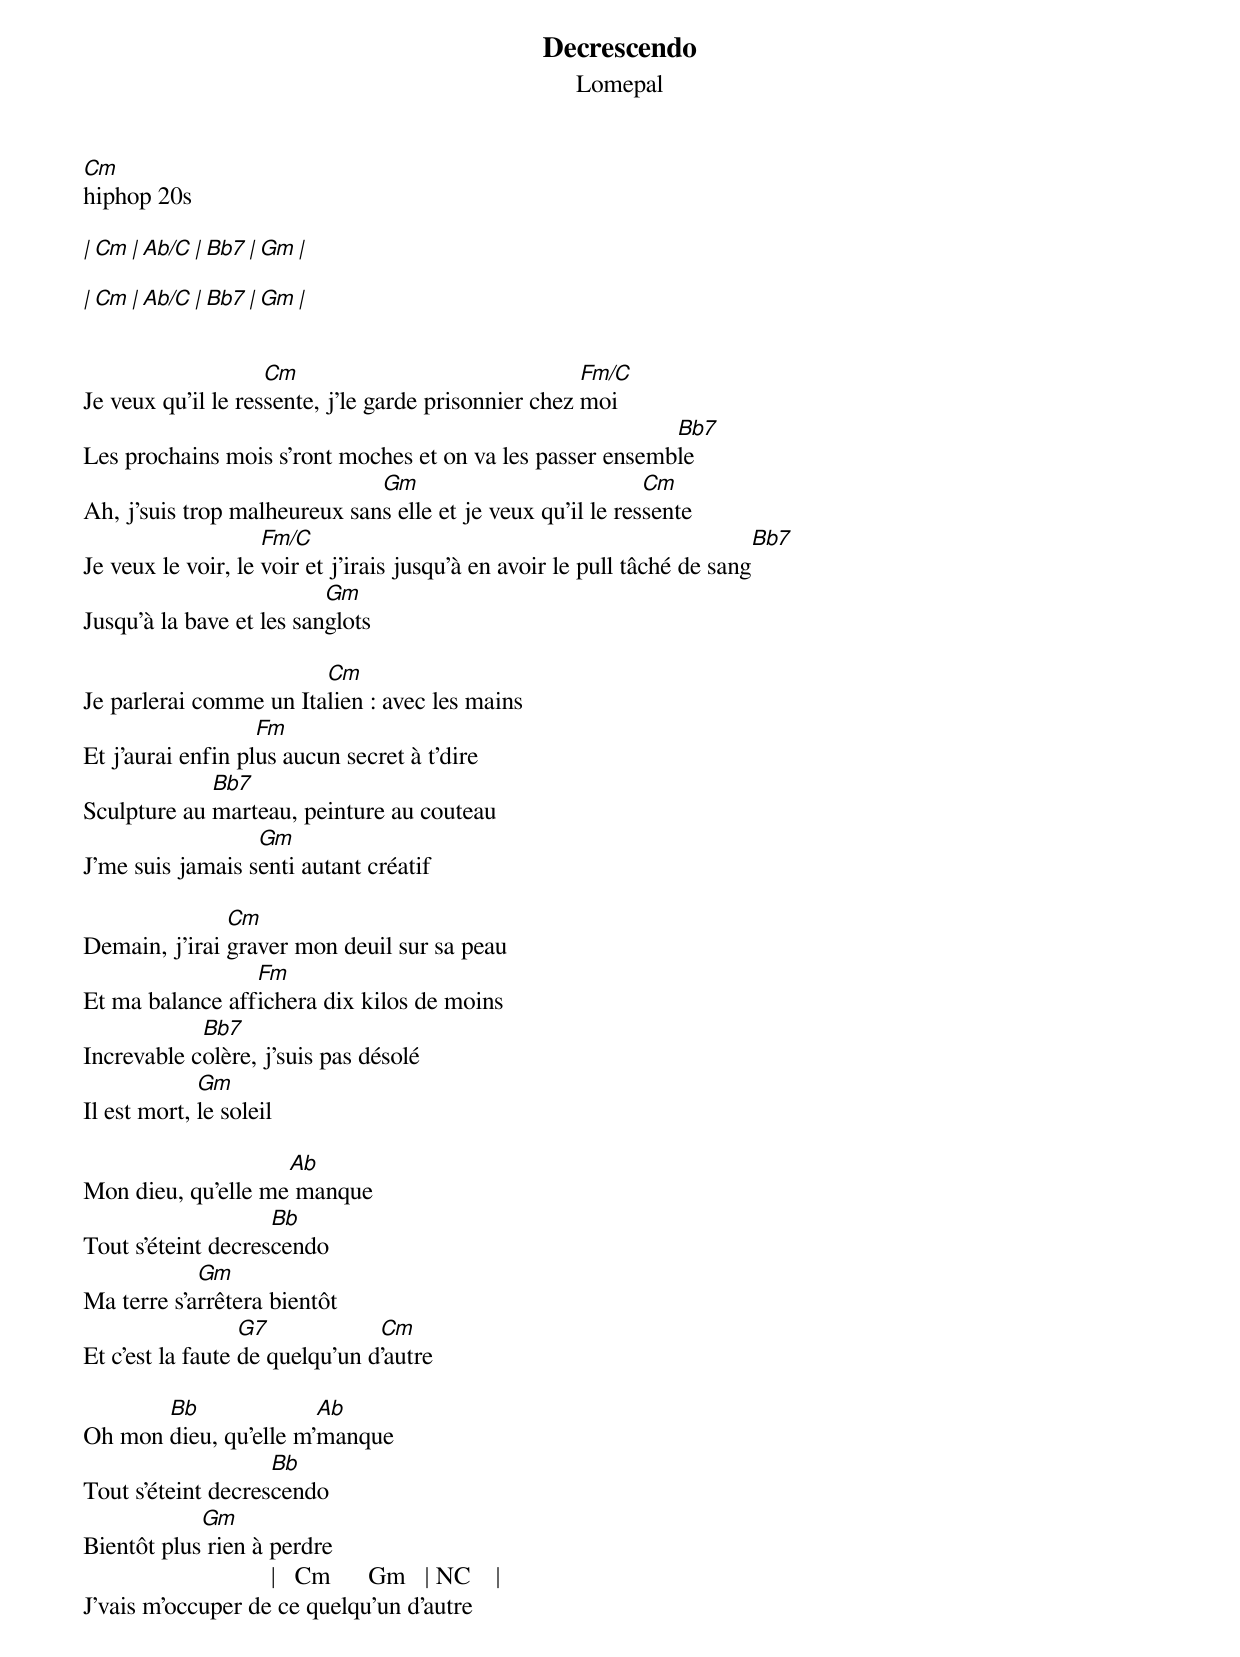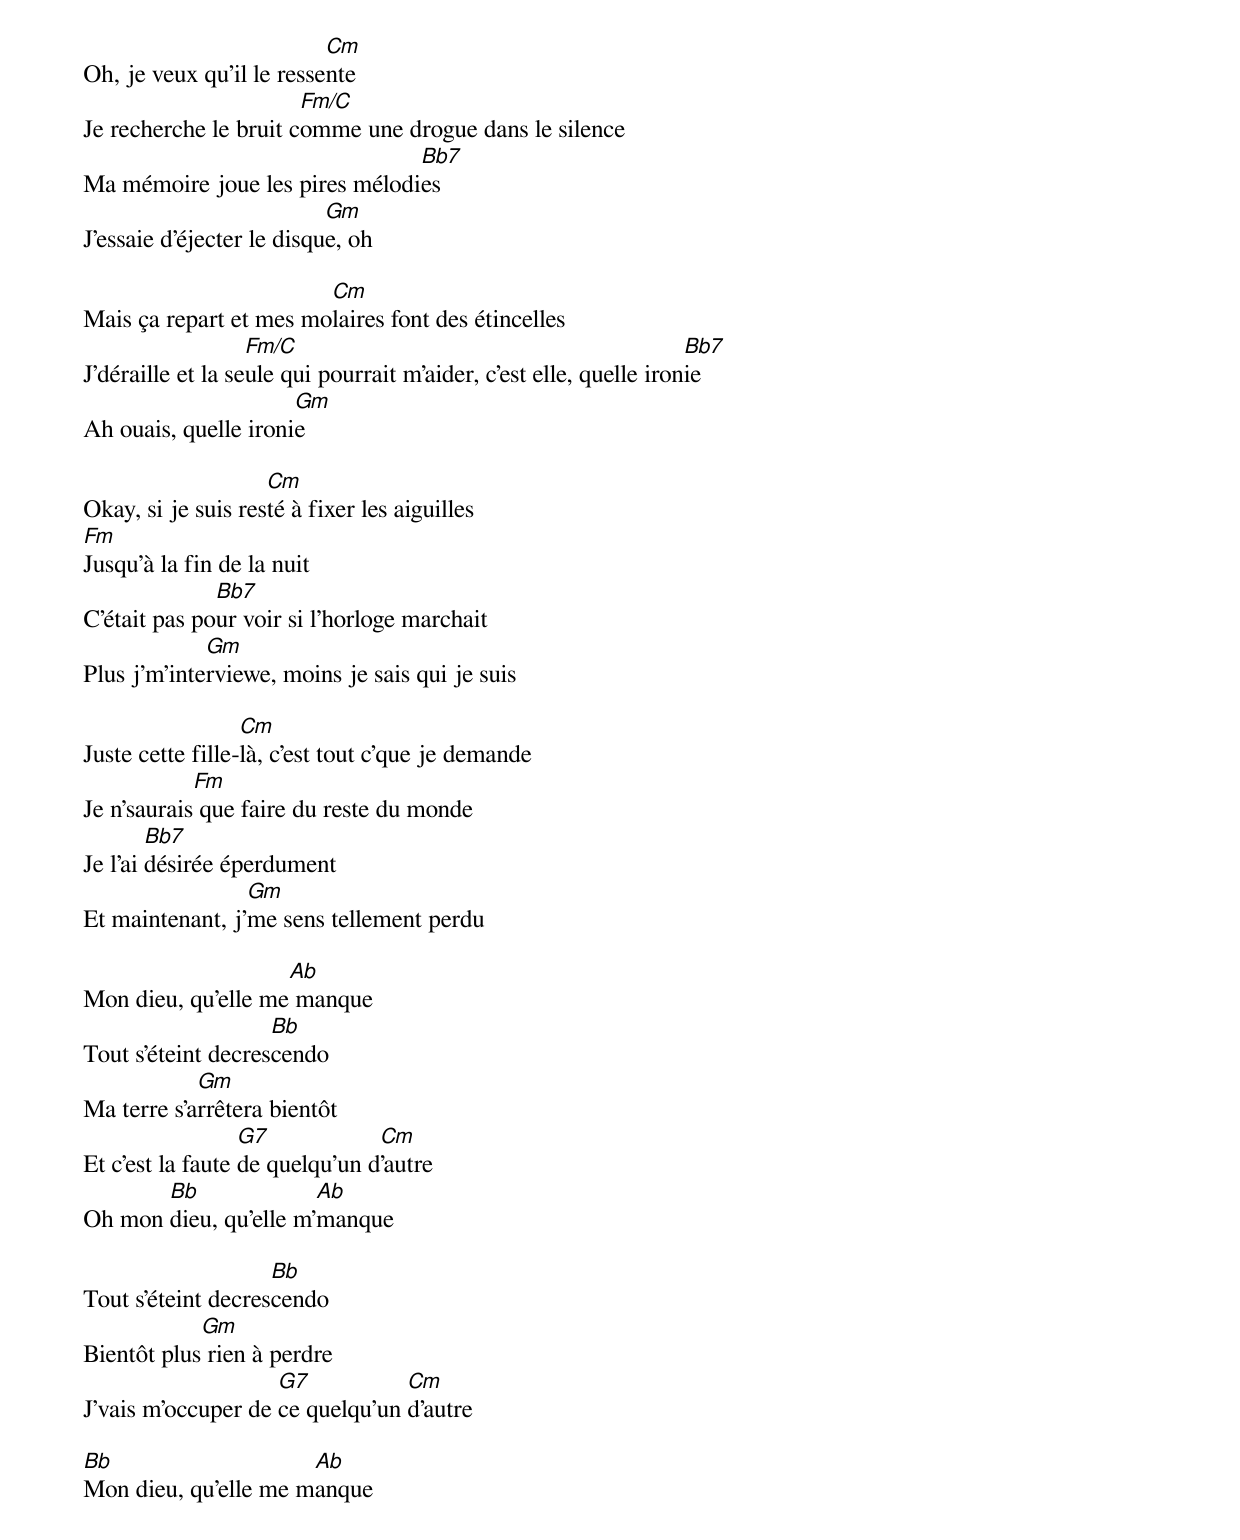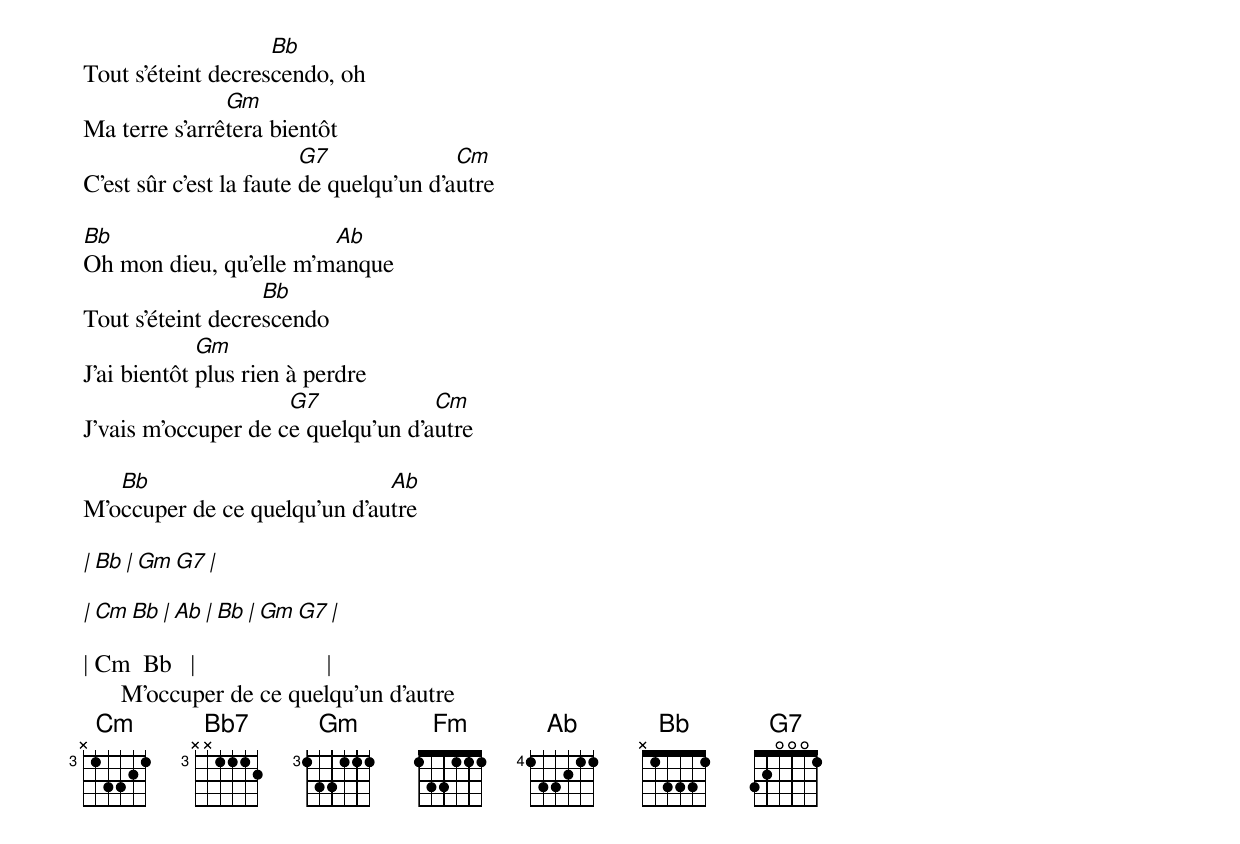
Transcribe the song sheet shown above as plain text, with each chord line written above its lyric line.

Decrescendo
Lomepal
Cm
hiphop 20s

| Cm    | Ab/C    | Bb7   |  Gm    |

| Cm    | Ab/C    | Bb7   |  Gm    |


                    Cm                                Fm/C
Je veux qu'il le ressente, j'le garde prisonnier chez moi
                                                           Bb7
Les prochains mois s'ront moches et on va les passer ensemble
                              Gm                            Cm
Ah, j'suis trop malheureux sans elle et je veux qu'il le ressente
                    Fm/C                                                  Bb7
Je veux le voir, le voir et j'irais jusqu'à en avoir le pull tâché de sang
                          Gm
Jusqu'à la bave et les sanglots

                        Cm
Je parlerai comme un Italien : avec les mains
                   Fm
Et j'aurai enfin plus aucun secret à t'dire
             Bb7
Sculpture au marteau, peinture au couteau
                  Gm
J'me suis jamais senti autant créatif

               Cm
Demain, j'irai graver mon deuil sur sa peau
                 Fm
Et ma balance affichera dix kilos de moins
            Bb7
Increvable colère, j'suis pas désolé
             Gm
Il est mort, le soleil

                    Ab
Mon dieu, qu'elle me manque
                    Bb
Tout s'éteint decrescendo
            Gm
Ma terre s'arrêtera bientôt
                  G7            Cm
Et c'est la faute de quelqu'un d'autre

       Bb              Ab
Oh mon dieu, qu'elle m'manque
                    Bb
Tout s'éteint decrescendo
            Gm
Bientôt plus rien à perdre
                              |   Cm      Gm   | NC    |
J'vais m'occuper de ce quelqu'un d'autre

                          Cm
Oh, je veux qu'il le ressente
                       Fm/C
Je recherche le bruit comme une drogue dans le silence
                                Bb7
Ma mémoire joue les pires mélodies
                           Gm
J'essaie d'éjecter le disque, oh

                        Cm
Mais ça repart et mes molaires font des étincelles
                   Fm/C                                             Bb7
J'déraille et la seule qui pourrait m'aider, c'est elle, quelle ironie
                      Gm
Ah ouais, quelle ironie

                    Cm
Okay, si je suis resté à fixer les aiguilles
Fm
Jusqu'à la fin de la nuit
              Bb7
C'était pas pour voir si l'horloge marchait
             Gm
Plus j'm'interviewe, moins je sais qui je suis

                  Cm
Juste cette fille-là, c'est tout c'que je demande
            Fm
Je n'saurais que faire du reste du monde
        Bb7
Je l'ai désirée éperdument
                 Gm
Et maintenant, j'me sens tellement perdu

                    Ab
Mon dieu, qu'elle me manque
                    Bb
Tout s'éteint decrescendo
            Gm
Ma terre s'arrêtera bientôt
                  G7            Cm
Et c'est la faute de quelqu'un d'autre
       Bb              Ab
Oh mon dieu, qu'elle m'manque

                    Bb
Tout s'éteint decrescendo
            Gm
Bientôt plus rien à perdre
                    G7           Cm
J'vais m'occuper de ce quelqu'un d'autre

Bb                    Ab
Mon dieu, qu'elle me manque
                    Bb
Tout s'éteint decrescendo, oh
               Gm
Ma terre s'arrêtera bientôt
                         G7              Cm
C'est sûr c'est la faute de quelqu'un d'autre

Bb                      Ab
Oh mon dieu, qu'elle m'manque
                   Bb
Tout s'éteint decrescendo
             Gm
J'ai bientôt plus rien à perdre
                     G7             Cm
J'vais m'occuper de ce quelqu'un d'autre

   Bb                         Ab
M'occuper de ce quelqu'un d'autre

|  Bb   | Gm   G7 |

| Cm  Bb   | Ab      |  Bb   | Gm   G7 |

| Cm  Bb   |                     |
      M'occuper de ce quelqu'un d'autre
